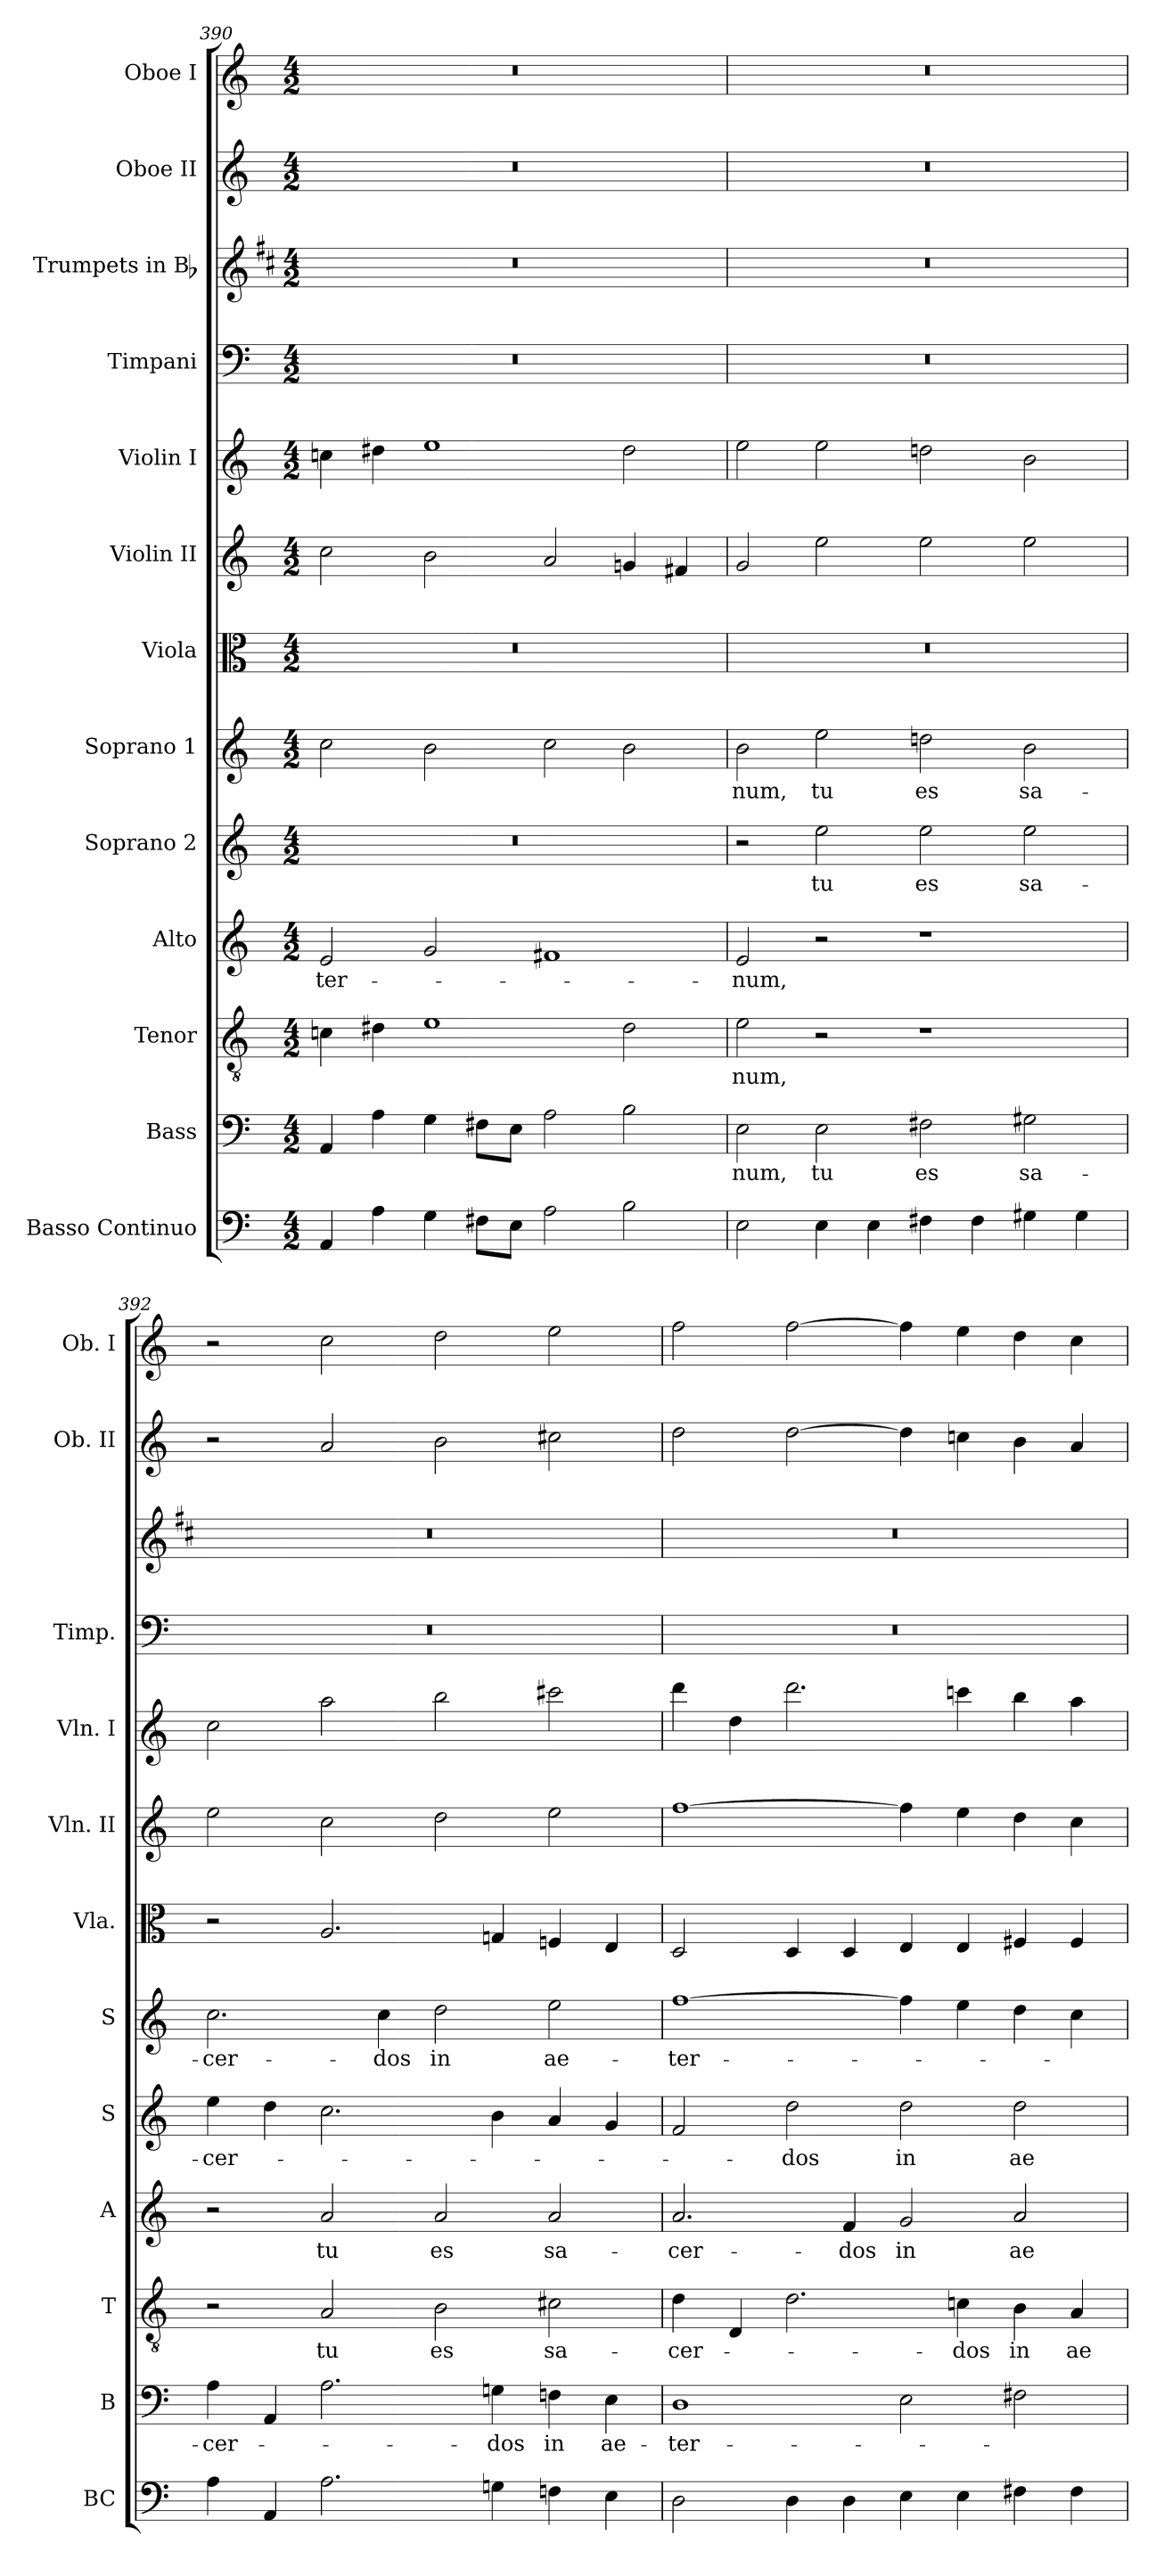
**kern	**kern	**text	**kern	**text	**kern	**text	**kern	**text	**kern	**text	**kern	**kern	**kern	**kern	**kern	**kern	**kern
*part13	*part12	*part12	*part11	*part11	*part10	*part10	*part9	*part9	*part8	*part8	*part7	*part6	*part5	*part4	*part3	*part2	*part1
*staff13	*staff12	*staff12	*staff11	*staff11	*staff10	*staff10	*staff9	*staff9	*staff8	*staff8	*staff7	*staff6	*staff5	*staff4	*staff3	*staff2	*staff1
*I"Basso Continuo	*I"Bass	*	*I"Tenor	*	*I"Alto	*	*I"Soprano 2	*	*I"Soprano 1	*	*I"Viola	*I"Violin II	*I"Violin I	*I"Timpani	*I"Trumpets in Bb	*I"Oboe II	*I"Oboe I
*I'BC	*I'B	*	*I'T	*	*I'A	*	*I'S	*	*I'S	*	*I'Vla.	*I'Vln. II	*I'Vln. I	*I'Timp.	*	*I'Ob. II	*I'Ob. I
*clefF4	*clefF4	*	*clefGv2	*	*clefG2	*	*clefG2	*	*clefG2	*	*clefC3	*clefG2	*clefG2	*clefF4	*clefG2	*clefG2	*clefG2
*	*	*	*	*	*	*	*	*	*	*	*	*	*	*	*ITrd1c2	*	*
*k[]	*k[]	*	*k[]	*	*k[]	*	*k[]	*	*k[]	*	*k[]	*k[]	*k[]	*k[]	*k[]	*k[]	*k[]
*C:	*C:	*	*C:	*	*C:	*	*C:	*	*C:	*	*C:	*C:	*C:	*C:	*C:	*C:	*C:
*M4/2	*M4/2	*	*M4/2	*	*M4/2	*	*M4/2	*	*M4/2	*	*M4/2	*M4/2	*M4/2	*M4/2	*M4/2	*M4/2	*M4/2
=390	=390	=390	=390	=390	=390	=390	=390	=390	=390	=390	=390	=390	=390	=390	=390	=390	=390
!	!	!	!	!	!	!LO:LY:b	!	!	!	!	!	!	!	!	!	!	!
4AA/	4AA/	.	4cn\	.	2e/	-ter-	0r	.	2cc\	.	0r	2cc\	4ccn\	0r	0r	0r	0r
4A\	4A\	.	4d#X\	.	.	.	.	.	.	.	.	.	4dd#X\	.	.	.	.
4G\	4G\	.	1e	.	2g/	.	.	.	2b\	.	.	2b\	1ee	.	.	.	.
8F#X\L	8F#X\L	.	.	.	.	.	.	.	.	.	.	.	.	.	.	.	.
8E\J	8E\J	.	.	.	.	.	.	.	.	.	.	.	.	.	.	.	.
2A\	2A\	.	.	.	1f#X	.	.	.	2cc\	.	.	2a/	.	.	.	.	.
2B\	2B\	.	2d#\	.	.	.	.	.	2b\	.	.	4gn/	2dd#\	.	.	.	.
.	.	.	.	.	.	.	.	.	.	.	.	4f#X/	.	.	.	.	.
=391	=391	=391	=391	=391	=391	=391	=391	=391	=391	=391	=391	=391	=391	=391	=391	=391	=391
!	!	!LO:LY:b	!	!LO:LY:b	!	!LO:LY:b	!	!	!	!LO:LY:b	!	!	!	!	!	!	!
2E\	2E\	-num,	2e\	-num,	2e/	-num,	2r	.	2b\	-num,	0r	2g/	2ee\	0r	0r	0r	0r
!	!	!LO:LY:b	!	!	!	!	!	!LO:LY:b	!	!LO:LY:b	!	!	!	!	!	!	!
4E\	2E\	tu	2r	.	2r	.	2ee\	tu	2ee\	tu	.	2ee\	2ee\	.	.	.	.
4E\	.	.	.	.	.	.	.	.	.	.	.	.	.	.	.	.	.
!	!	!LO:LY:b	!	!	!	!	!	!LO:LY:b	!	!LO:LY:b	!	!	!	!	!	!	!
4F#X\	2F#X\	es	1r	.	1r	.	2ee\	es	2ddni\	es	.	2ee\	2ddn\	.	.	.	.
4F#\	.	.	.	.	.	.	.	.	.	.	.	.	.	.	.	.	.
!	!	!LO:LY:b	!	!	!	!	!	!LO:LY:b	!	!LO:LY:b	!	!	!	!	!	!	!
4G#X\	2G#X\	sa-	.	.	.	.	2ee\	sa-	2b\	sa-	.	2ee\	2b\	.	.	.	.
4G#\	.	.	.	.	.	.	.	.	.	.	.	.	.	.	.	.	.
!!LO:PB:g=z
=392	=392	=392	=392	=392	=392	=392	=392	=392	=392	=392	=392	=392	=392	=392	=392	=392	=392
!	!	!LO:LY:b	!	!	!	!	!	!LO:LY:b	!	!LO:LY:b	!	!	!	!	!	!	!
4A\	4A\	-cer-	2r	.	2r	.	4ee\	-cer-	2.cc\	-cer-	2r	2ee\	2cc\	0r	0r	2r	2r
4AA/	4AA/	.	.	.	.	.	4dd\	.	.	.	.	.	.	.	.	.	.
!	!	!	!	!LO:LY:b	!	!LO:LY:b	!	!	!	!	!	!	!	!	!	!	!
2.A\	2.A\	.	2A/	tu	2a/	tu	2.cc\	.	.	.	2.A/	2cc\	2aa\	.	.	2a/	2cc\
!	!	!	!	!	!	!	!	!	!	!LO:LY:b	!	!	!	!	!	!	!
.	.	.	.	.	.	.	.	.	4cc\	-dos	.	.	.	.	.	.	.
!	!	!	!	!LO:LY:b	!	!LO:LY:b	!	!	!	!LO:LY:b	!	!	!	!	!	!	!
.	.	.	2B\	es	2a/	es	.	.	2dd\	in	.	2dd\	2bb\	.	.	2b\	2dd\
!	!	!LO:LY:b	!	!	!	!	!	!	!	!	!	!	!	!	!	!	!
4Gn\	4Gn\	-dos	.	.	.	.	4b\	.	.	.	4Gn/	.	.	.	.	.	.
!	!	!LO:LY:b	!	!LO:LY:b	!	!LO:LY:b	!	!	!	!LO:LY:b	!	!	!	!	!	!	!
4Fn\	4Fn\	in	2c#X\	sa-	2a/	sa-	4a/	.	2ee\	ae-	4Fn/	2ee\	2ccc#X\	.	.	2cc#X\	2ee\
!	!	!LO:LY:b	!	!	!	!	!	!	!	!	!	!	!	!	!	!	!
4E\	4E\	ae-	.	.	.	.	4g/	.	.	.	4E/	.	.	.	.	.	.
=393	=393	=393	=393	=393	=393	=393	=393	=393	=393	=393	=393	=393	=393	=393	=393	=393	=393
!	!	!LO:LY:b	!	!LO:LY:b	!	!LO:LY:b	!	!	!	!LO:LY:b	!	!	!	!	!	!	!
2D\	1D	-ter-	4d\	-cer-	2.a/	-cer-	2f/	.	[1ff	-ter-	2D/	[1ff	4ddd\	0r	0r	2dd\	2ff\
.	.	.	4D/	.	.	.	.	.	.	.	.	.	4dd\	.	.	.	.
!	!	!	!	!	!	!	!	!LO:LY:b	!	!	!	!	!	!	!	!	!
4D\	.	.	2.d\	.	.	.	2dd\	-dos	.	.	4D/	.	2.ddd\	.	.	[2dd\	[2ff\
!	!	!	!	!	!	!LO:LY:b	!	!	!	!	!	!	!	!	!	!	!
4D\	.	.	.	.	4f/	-dos	.	.	.	.	4D/	.	.	.	.	.	.
!	!	!	!	!	!	!LO:LY:b	!	!LO:LY:b	!	!	!	!	!	!	!	!	!
4E\	2E\	.	.	.	2g/	in	2dd\	in	4ff\]	.	4E/	4ff\]	.	.	.	4dd\]	4ff\]
!	!	!	!	!LO:LY:b	!	!	!	!	!	!	!	!	!	!	!	!	!
4E\	.	.	4cn\	-dos	.	.	.	.	4ee\	.	4E/	4ee\	4cccn\	.	.	4ccni\	4ee\
!	!	!	!	!LO:LY:b	!	!LO:LY:b	!	!LO:LY:b	!	!	!	!	!	!	!	!	!
4F#X\	2F#X\	.	4B\	in	2a/	ae-	2dd\	ae-	4dd\	.	4F#X/	4dd\	4bb\	.	.	4b\	4dd\
!	!	!	!	!LO:LY:b	!	!	!	!	!	!	!	!	!	!	!	!	!
4F#\	.	.	4A/	ae-	.	.	.	.	4cc\	.	4F#/	4cc\	4aa\	.	.	4a/	4cc\
=	=	=	=	=	=	=	=	=	=	=	=	=	=	=	=	=	=
*-	*-	*-	*-	*-	*-	*-	*-	*-	*-	*-	*-	*-	*-	*-	*-	*-	*-
